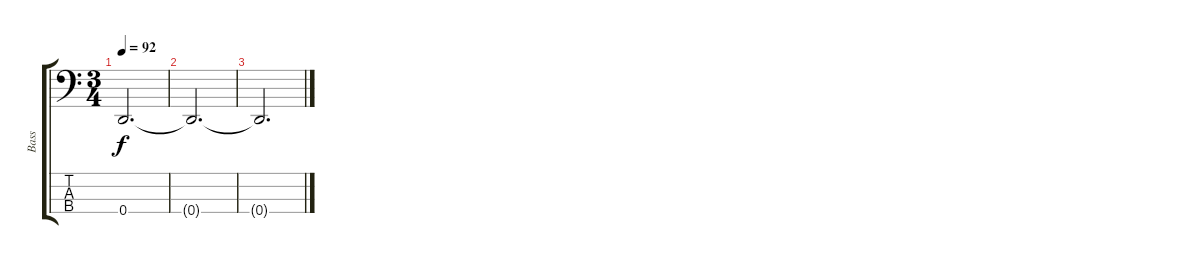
\track ("Bass" "Bass") {instrument electricbassfinger}
\staff {score tabs}
\tuning (G2 D2 A1 D1) {hide}
\ts (3 4)
\tempo 92
\clef f4
\ks c
0.4{t}.2{d dy f} |
0.4{t}.2{d} |
0.4{t}.2{d}
